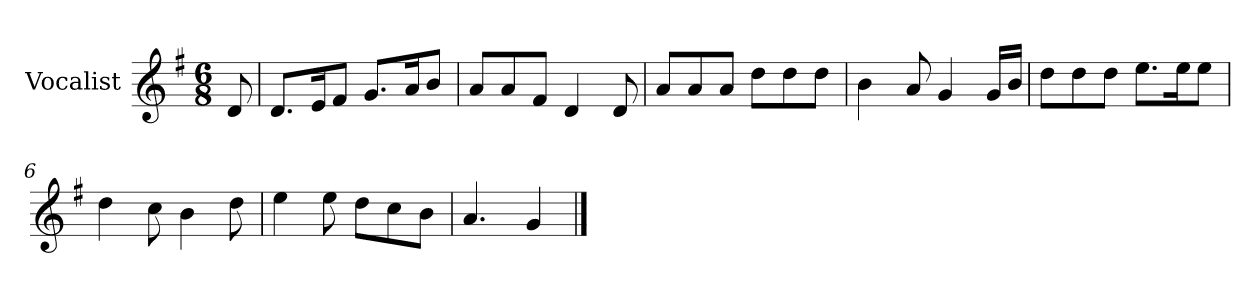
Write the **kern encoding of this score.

**kern
*part1
*staff1
*I"Vocalist
*k[f#]
*G:
*M6/8
=
8d
=1
8.dL
16eK
8f#J
8.gL
16aK
8bJ
=2
8aL
8a
8f#J
4d
8d
=3
8aL
8a
8aJ
8ddL
8dd
8ddJ
=4
4b
8a
4g
16gLL
16bJJ
=5
8ddL
8dd
8ddJ
8.eeL
16eeK
8eeJ
=6
4dd
8cc
4b
8dd
=7
4ee
8ee
8ddL
8cc
8bJ
=8
4.a
4g
==
*-
